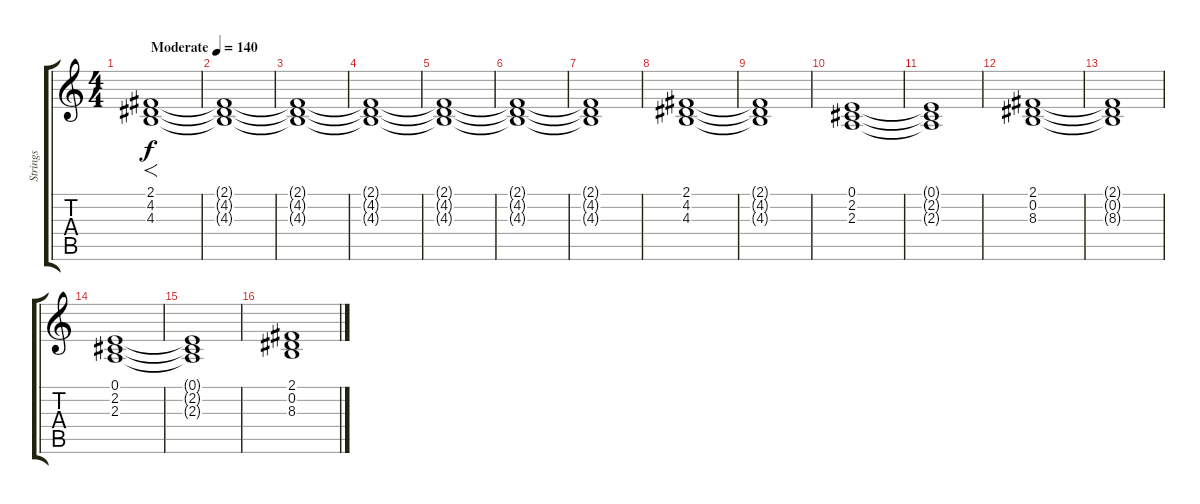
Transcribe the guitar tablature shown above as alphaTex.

\track ("Strings" "Strings") {instrument stringensemble1}
\staff {score tabs}
\tuning (E4 B3 G3 D3 A2 E2) {hide}
\ts (4 4)
\tempo (140 "Moderate")
\clef g2
\ks c
(2.1 4.2 4.3).1{f dy f instrument stringensemble1} |
(2.1{t} 4.2{t} 4.3{t}).1 |
(2.1{t} 4.2{t} 4.3{t}).1 |
(2.1{t} 4.2{t} 4.3{t}).1 |
(2.1{t} 4.2{t} 4.3{t}).1 |
(2.1{t} 4.2{t} 4.3{t}).1 |
(2.1{t} 4.2{t} 4.3{t}).1 |
(2.1 4.2 4.3).1 |
(2.1{t} 4.2{t} 4.3{t}).1 |
(0.1 2.2 2.3).1 |
(0.1{t} 2.2{t} 2.3{t}).1 |
(2.1 0.2 8.3).1 |
(2.1{t} 0.2{t} 8.3{t}).1 |
(0.1 2.2 2.3).1 |
(0.1{t} 2.2{t} 2.3{t}).1 |
(2.1 0.2 8.3).1
